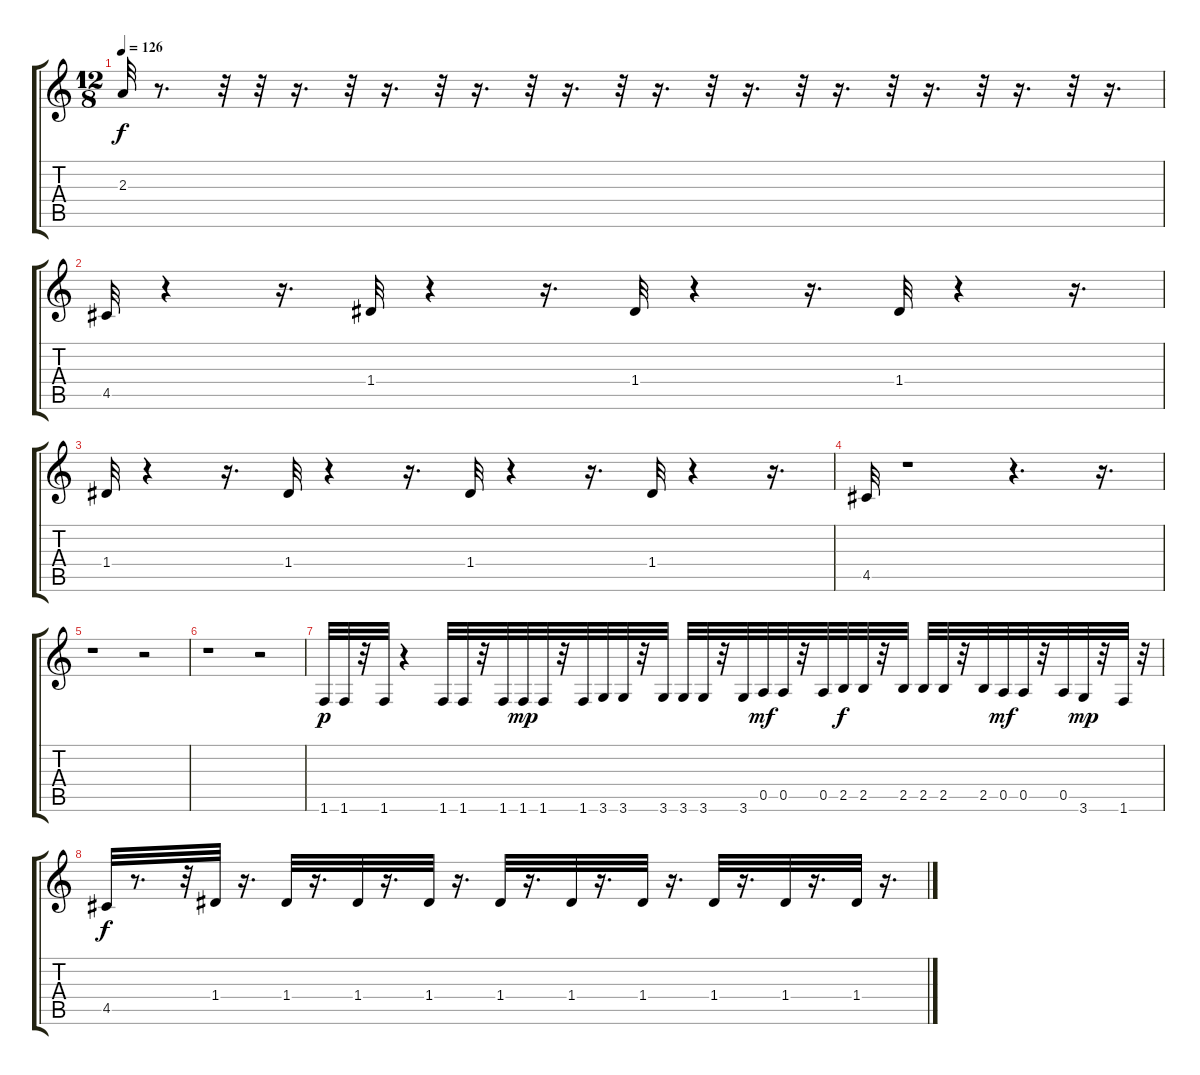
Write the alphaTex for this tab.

\track "" {instrument distortionguitar}
\staff {score tabs}
\tuning (E4 B3 G3 D3 A2 E2) {hide}
\ts (12 8)
\tempo 126
\clef g2
\ks c
2.3.32{dy f} r.8{d} r.32 r.32 r.16{d} r.32 r.16{d} r.32 r.16{d} r.32 r.16{d} r.32 r.16{d} r.32 r.16{d} r.32 r.16{d} r.32 r.16{d} r.32 r.16{d} r.32 r.16{d} |
4.5.32 r.4 r.16{d} 1.4.32 r.4 r.16{d} 1.4.32 r.4 r.16{d} 1.4.32 r.4 r.16{d} |
1.4.32 r.4 r.16{d} 1.4.32 r.4 r.16{d} 1.4.32 r.4 r.16{d} 1.4.32 r.4 r.16{d} |
4.5.32 r.1 r.4{d} r.16{d} |
r.1 r.2 |
r.1 r.2 |
1.6.32{dy p} 1.6.32 r.32 1.6.32 r.4 1.6.32 1.6.32 r.32 1.6.32 1.6.32{dy mp} 1.6.32 r.32 1.6.32 3.6.32 3.6.32 r.32 3.6.32 3.6.32 3.6.32 r.32 3.6.32 0.5.32{dy mf} 0.5.32 r.32 0.5.32 2.5.32{dy f} 2.5.32 r.32 2.5.32 2.5.32 2.5.32 r.32 2.5.32 0.5.32{dy mf} 0.5.32 r.32 0.5.32 3.6.32{dy mp} r.32 1.6.32 r.32 |
4.5.32{dy f} r.8{d} r.32 1.4.32 r.16{d} 1.4.32 r.16{d} 1.4.32 r.16{d} 1.4.32 r.16{d} 1.4.32 r.16{d} 1.4.32 r.16{d} 1.4.32 r.16{d} 1.4.32 r.16{d} 1.4.32 r.16{d} 1.4.32 r.16{d}
